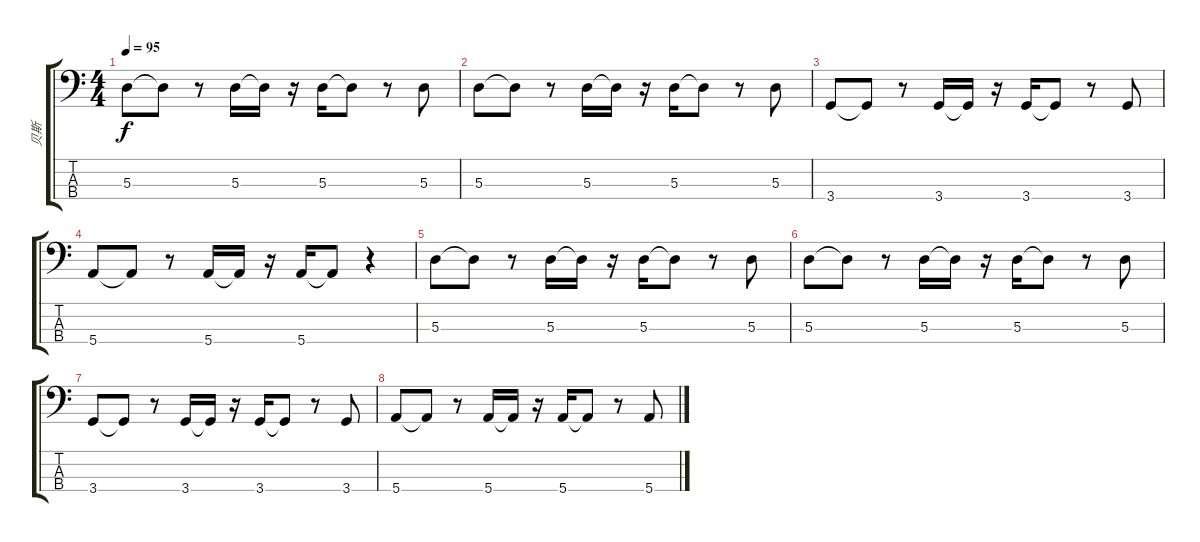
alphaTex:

\track ("贝斯" "贝斯") {instrument electricbassfinger}
\staff {score tabs}
\tuning (G2 D2 A1 E1) {hide}
\ts (4 4)
\tempo 95
\clef f4
\ks c
5.3.8{dy f} 5.3{t}.8 r.8 5.3.16 5.3{t}.16 r.16 5.3.16 5.3{t}.8 r.8 5.3.8 |
5.3.8 5.3{t}.8 r.8 5.3.16 5.3{t}.16 r.16 5.3.16 5.3{t}.8 r.8 5.3.8 |
3.4.8 3.4{t}.8 r.8 3.4.16 3.4{t}.16 r.16 3.4.16 3.4{t}.8 r.8 3.4.8 |
5.4.8 5.4{t}.8 r.8 5.4.16 5.4{t}.16 r.16 5.4.16 5.4{t}.8 r.4 |
5.3.8 5.3{t}.8 r.8 5.3.16 5.3{t}.16 r.16 5.3.16 5.3{t}.8 r.8 5.3.8 |
5.3.8 5.3{t}.8 r.8 5.3.16 5.3{t}.16 r.16 5.3.16 5.3{t}.8 r.8 5.3.8 |
3.4.8 3.4{t}.8 r.8 3.4.16 3.4{t}.16 r.16 3.4.16 3.4{t}.8 r.8 3.4.8 |
5.4.8 5.4{t}.8 r.8 5.4.16 5.4{t}.16 r.16 5.4.16 5.4{t}.8 r.8 5.4.8
